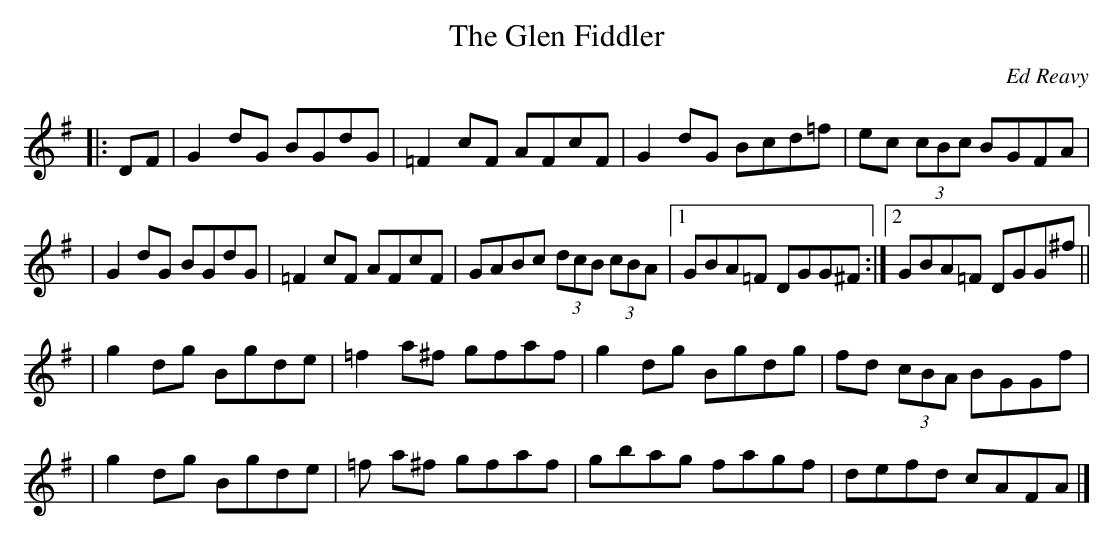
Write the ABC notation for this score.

X:1
T:The Glen Fiddler
M:2/2/
L:1/8
C:Ed Reavy
K:G
|: DF \
| G2 dG BGdG | =F2 cF AFcF | G2 dG Bcd=f | ec (3cBc BGFA |
| G2 dG BGdG | =F2cF AFcF | GABc (3dcB (3cBA |1 GBA=F DGG^F :|2 GBA=F DGG^f ||
| g2 dg Bgde | =f2 a^f gfaf | g2 dg Bgdg | fd (3cBA BGGf |
| g2 dg Bgde | =f a^f gfaf | gbag fagf | defd cAFA |]
